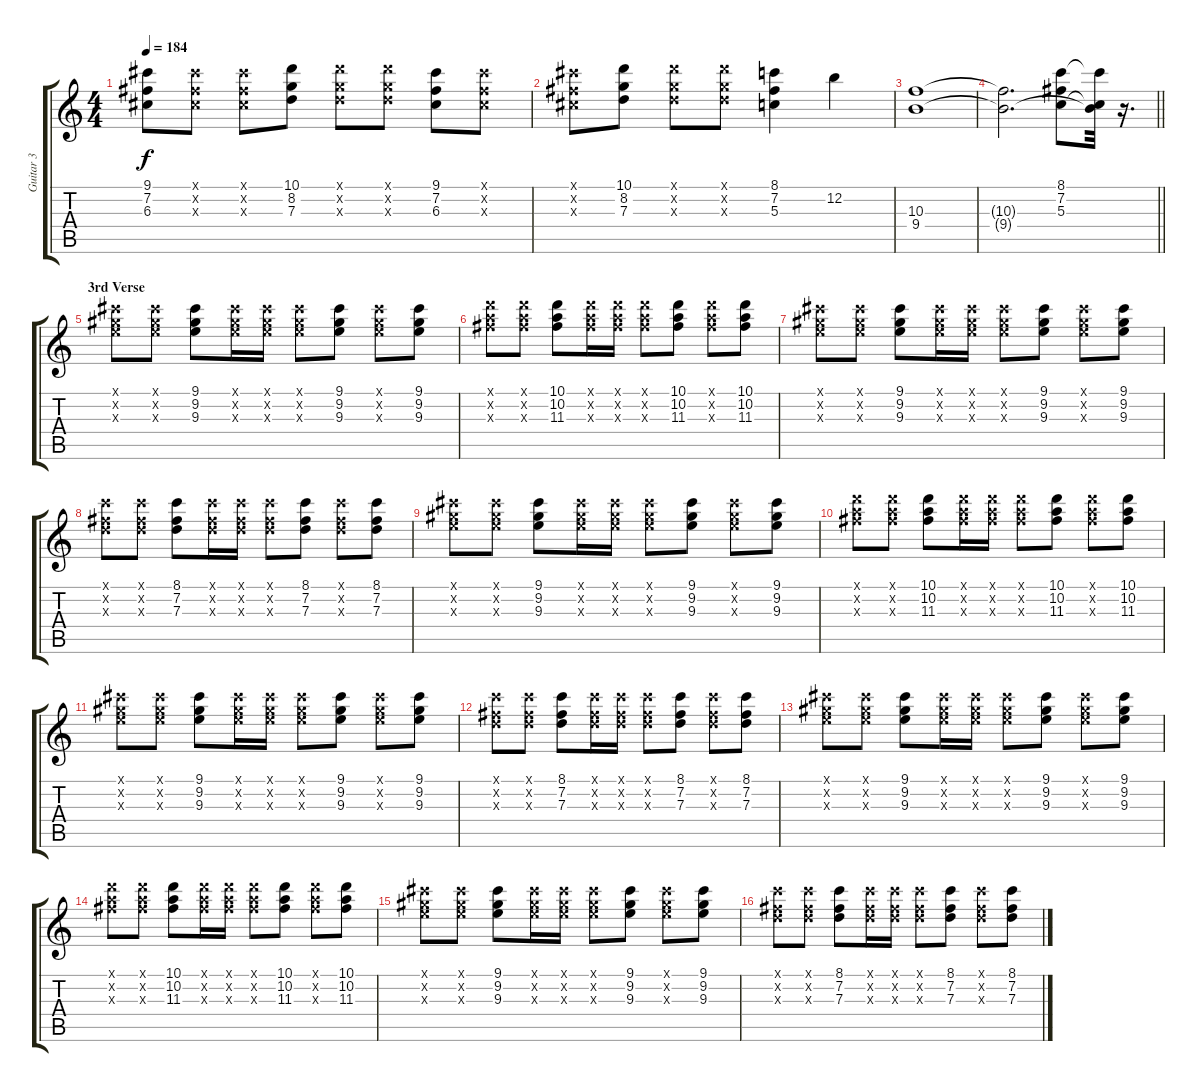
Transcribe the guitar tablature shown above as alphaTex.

\track ("Guitar 3" "Guitar 3") {instrument distortionguitar}
\staff {score tabs}
\tuning (E4 B3 G3 D3 A2 E2) {hide}
\ts (4 4)
\tempo 184
\clef g2
\ks c
(9.1 7.2 6.3).8{dy f} (9.1{x} 7.2{x} 6.3{x}).8 (9.1{x} 7.2{x} 6.3{x}).8 (10.1 8.2 7.3).8 (10.1{x} 8.2{x} 7.3{x}).8 (10.1{x} 8.2{x} 7.3{x}).8 (9.1 7.2 6.3).8 (9.1{x} 7.2{x} 6.3{x}).8 |
(9.1{x} 7.2{x} 6.3{x}).8 (10.1 8.2 7.3).8 (10.1{x} 8.2{x} 7.3{x}).8 (10.1{x} 8.2{x} 7.3{x}).8 (8.1 7.2 5.3).4 12.2.4 |
(10.3 9.4).1 |
\barLineRight lightlight
(10.3{t} 9.4{t}).2{d} (8.1 7.2 5.3).8 (8.1{t} 5.3{t} 9.4{t}).32 r.16{d} |
\section ("" "3rd Verse")
(9.1{x} 9.2{x} 9.3{x}).8 (9.1{x} 9.2{x} 9.3{x}).8 (9.1 9.2 9.3).8 (9.1{x} 9.2{x} 9.3{x}).16 (9.1{x} 9.2{x} 9.3{x}).16 (9.1{x} 9.2{x} 9.3{x}).8 (9.1 9.2 9.3).8 (9.1{x} 9.2{x} 9.3{x}).8 (9.1 9.2 9.3).8 |
(10.1{x} 10.2{x} 11.3{x}).8 (10.1{x} 10.2{x} 11.3{x}).8 (10.1 10.2 11.3).8 (10.1{x} 10.2{x} 11.3{x}).16 (10.1{x} 10.2{x} 11.3{x}).16 (10.1{x} 10.2{x} 11.3{x}).8 (10.1 10.2 11.3).8 (10.1{x} 10.2{x} 11.3{x}).8 (10.1 10.2 11.3).8 |
(9.1{x} 9.2{x} 9.3{x}).8 (9.1{x} 9.2{x} 9.3{x}).8 (9.1 9.2 9.3).8 (9.1{x} 9.2{x} 9.3{x}).16 (9.1{x} 9.2{x} 9.3{x}).16 (9.1{x} 9.2{x} 9.3{x}).8 (9.1 9.2 9.3).8 (9.1{x} 9.2{x} 9.3{x}).8 (9.1 9.2 9.3).8 |
(8.1{x} 7.2{x} 7.3{x}).8 (8.1{x} 7.2{x} 7.3{x}).8 (8.1 7.2 7.3).8 (8.1{x} 7.2{x} 7.3{x}).16 (8.1{x} 7.2{x} 7.3{x}).16 (8.1{x} 7.2{x} 7.3{x}).8 (8.1 7.2 7.3).8 (8.1{x} 7.2{x} 7.3{x}).8 (8.1 7.2 7.3).8 |
(9.1{x} 9.2{x} 9.3{x}).8 (9.1{x} 9.2{x} 9.3{x}).8 (9.1 9.2 9.3).8 (9.1{x} 9.2{x} 9.3{x}).16 (9.1{x} 9.2{x} 9.3{x}).16 (9.1{x} 9.2{x} 9.3{x}).8 (9.1 9.2 9.3).8 (9.1{x} 9.2{x} 9.3{x}).8 (9.1 9.2 9.3).8 |
(10.1{x} 10.2{x} 11.3{x}).8 (10.1{x} 10.2{x} 11.3{x}).8 (10.1 10.2 11.3).8 (10.1{x} 10.2{x} 11.3{x}).16 (10.1{x} 10.2{x} 11.3{x}).16 (10.1{x} 10.2{x} 11.3{x}).8 (10.1 10.2 11.3).8 (10.1{x} 10.2{x} 11.3{x}).8 (10.1 10.2 11.3).8 |
(9.1{x} 9.2{x} 9.3{x}).8 (9.1{x} 9.2{x} 9.3{x}).8 (9.1 9.2 9.3).8 (9.1{x} 9.2{x} 9.3{x}).16 (9.1{x} 9.2{x} 9.3{x}).16 (9.1{x} 9.2{x} 9.3{x}).8 (9.1 9.2 9.3).8 (9.1{x} 9.2{x} 9.3{x}).8 (9.1 9.2 9.3).8 |
(8.1{x} 7.2{x} 7.3{x}).8 (8.1{x} 7.2{x} 7.3{x}).8 (8.1 7.2 7.3).8 (8.1{x} 7.2{x} 7.3{x}).16 (8.1{x} 7.2{x} 7.3{x}).16 (8.1{x} 7.2{x} 7.3{x}).8 (8.1 7.2 7.3).8 (8.1{x} 7.2{x} 7.3{x}).8 (8.1 7.2 7.3).8 |
(9.1{x} 9.2{x} 9.3{x}).8 (9.1{x} 9.2{x} 9.3{x}).8 (9.1 9.2 9.3).8 (9.1{x} 9.2{x} 9.3{x}).16 (9.1{x} 9.2{x} 9.3{x}).16 (9.1{x} 9.2{x} 9.3{x}).8 (9.1 9.2 9.3).8 (9.1{x} 9.2{x} 9.3{x}).8 (9.1 9.2 9.3).8 |
(10.1{x} 10.2{x} 11.3{x}).8 (10.1{x} 10.2{x} 11.3{x}).8 (10.1 10.2 11.3).8 (10.1{x} 10.2{x} 11.3{x}).16 (10.1{x} 10.2{x} 11.3{x}).16 (10.1{x} 10.2{x} 11.3{x}).8 (10.1 10.2 11.3).8 (10.1{x} 10.2{x} 11.3{x}).8 (10.1 10.2 11.3).8 |
(9.1{x} 9.2{x} 9.3{x}).8 (9.1{x} 9.2{x} 9.3{x}).8 (9.1 9.2 9.3).8 (9.1{x} 9.2{x} 9.3{x}).16 (9.1{x} 9.2{x} 9.3{x}).16 (9.1{x} 9.2{x} 9.3{x}).8 (9.1 9.2 9.3).8 (9.1{x} 9.2{x} 9.3{x}).8 (9.1 9.2 9.3).8 |
(8.1{x} 7.2{x} 7.3{x}).8 (8.1{x} 7.2{x} 7.3{x}).8 (8.1 7.2 7.3).8 (8.1{x} 7.2{x} 7.3{x}).16 (8.1{x} 7.2{x} 7.3{x}).16 (8.1{x} 7.2{x} 7.3{x}).8 (8.1 7.2 7.3).8 (8.1{x} 7.2{x} 7.3{x}).8 (8.1 7.2 7.3).8
